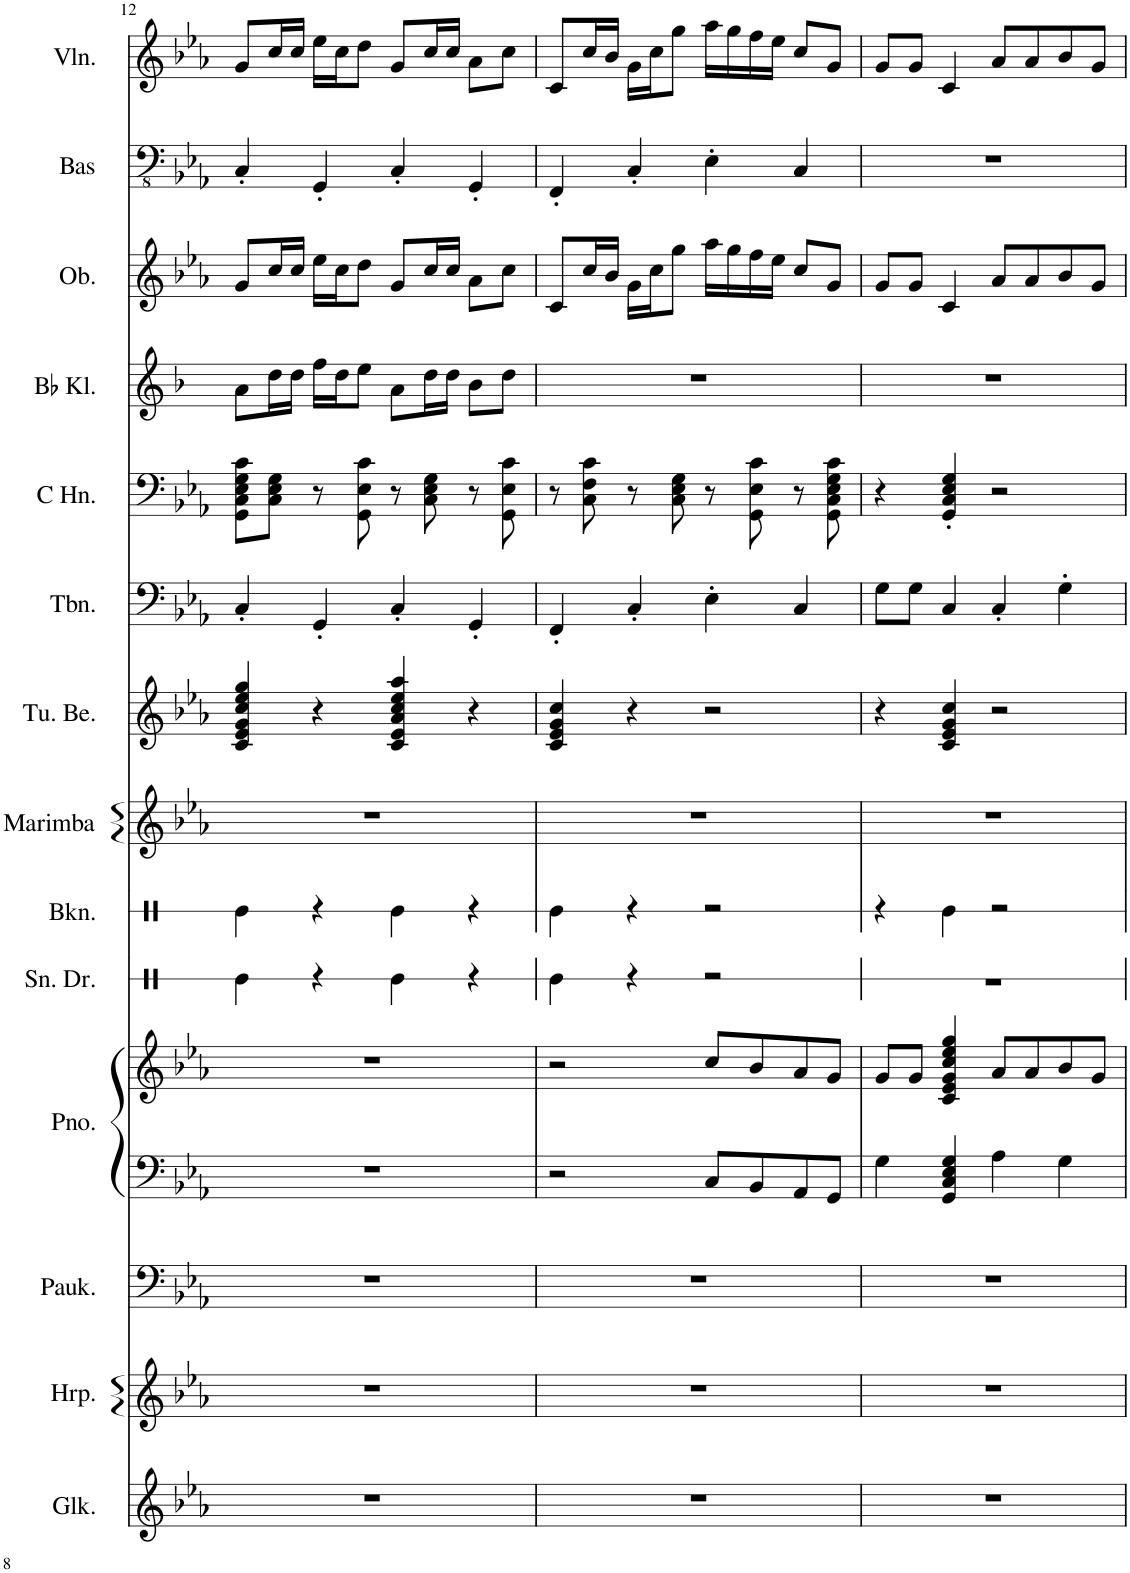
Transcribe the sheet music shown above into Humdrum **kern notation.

**kern	**kern	**kern	**kern	**kern	**kern	**kern	**kern	**kern	**kern	**kern	**kern	**kern	**kern	**kern
*part14	*part13	*part12	*part11	*part11	*part10	*part9	*part8	*part7	*part6	*part5	*part4	*part3	*part2	*part1
*staff15	*staff14	*staff13	*staff12	*staff11	*staff10	*staff9	*staff8	*staff7	*staff6	*staff5	*staff4	*staff3	*staff2	*staff1
*I"Klokkenspel	*I"Harp	*I"Pauken	*I"Piano	*	*I"Snare drum	*I"Bekken	*I"Marimba	*I"Buisklokken	*I"Trombone	*I"Hoorn in C	*I"Klarinet in Bb	*I"Hobo	*I"Akoestische bas	*I"Violen
*	*I'Hrp.	*I'Pauk.	*I'Pno.	*	*I'Sn. Dr.	*I'Bkn.	*I'Marimba	*	*I'Tbn.	*	*	*	*I'Bas	*I'Vln.
!!LO:PB:g=z
*clefG2	*clefG2	*clefF4	*clefF4	*clefG2	*clefX	*clefX	*clefG2	*clefG2	*clefF4	*clefF4	*clefG2	*clefG2	*clefFv4	*clefG2
*Trd-14c-24	*	*	*	*	*	*	*	*	*	*Trd4c7	*Trd1c2	*	*	*
*k[b-e-a-]	*k[b-e-a-]	*k[b-e-a-]	*k[b-e-a-]	*k[b-e-a-]	*k[]	*k[]	*k[b-e-a-]	*k[b-e-a-]	*k[b-e-a-]	*k[b-e-a-]	*k[b-]	*k[b-e-a-]	*k[b-e-a-]	*k[b-e-a-]
*M4/4	*M4/4	*M4/4	*M4/4	*M4/4	*M4/4	*M4/4	*M4/4	*M4/4	*M4/4	*M4/4	*M4/4	*M4/4	*M4/4	*M4/4
=12	=12	=12	=12	=12	=12	=12	=12	=12	=12	=12	=12	=12	=12	=12
1r	1r	1r	1r	1r	4Re\	4Re\	1r	4c/ 4e-/ 4g/ 4cc/ 4ee-/ 4gg/	4C'/	8GG\ 8C\ 8E-\ 8G\ 8c\L	8a\L	8g/L	4CC'/	8g/L
.	.	.	.	.	.	.	.	.	.	8C\ 8E-\ 8G\J	16dd\L	16cc/L	.	16cc/L
.	.	.	.	.	.	.	.	.	.	.	16dd\JJ	16cc/JJ	.	16cc/JJ
.	.	.	.	.	4r	4r	.	4r	4GG'/	8r	16ff\LL	16ee-\LL	4GGG'/	16ee-\LL
.	.	.	.	.	.	.	.	.	.	.	16dd\J	16cc\J	.	16cc\J
.	.	.	.	.	.	.	.	.	.	8GG\ 8E-\ 8c\	8ee\J	8dd\J	.	8dd\J
.	.	.	.	.	4Re\	4Re\	.	4c/ 4e-/ 4a-/ 4cc/ 4ee-/ 4aa-/	4C'/	8r	8a\L	8g/L	4CC'/	8g/L
.	.	.	.	.	.	.	.	.	.	8C\ 8E-\ 8G\	16dd\L	16cc/L	.	16cc/L
.	.	.	.	.	.	.	.	.	.	.	16dd\JJ	16cc/JJ	.	16cc/JJ
.	.	.	.	.	4r	4r	.	4r	4GG'/	8r	8b-\L	8a-\L	4GGG'/	8a-\L
.	.	.	.	.	.	.	.	.	.	8GG\ 8E-\ 8c\	8dd\J	8cc\J	.	8cc\J
=13	=13	=13	=13	=13	=13	=13	=13	=13	=13	=13	=13	=13	=13	=13
1r	1r	1r	2r	2r	4Re\	4Re\	1r	4c/ 4e-/ 4g/ 4cc/	4FF'/	8r	1r	8c/L	4FFF'/	8c/L
.	.	.	.	.	.	.	.	.	.	8C\ 8F\ 8c\	.	16cc/L	.	16cc/L
.	.	.	.	.	.	.	.	.	.	.	.	16b-/JJ	.	16b-/JJ
.	.	.	.	.	4r	4r	.	4r	4C'/	8r	.	16g\LL	4CC'/	16g\LL
.	.	.	.	.	.	.	.	.	.	.	.	16cc\J	.	16cc\J
.	.	.	.	.	.	.	.	.	.	8C\ 8E-\ 8G\	.	8gg\J	.	8gg\J
.	.	.	8C/L	8cc/L	2r	2r	.	2r	4E-'\	8r	.	16aa-\LL	4EE-'\	16aa-\LL
.	.	.	.	.	.	.	.	.	.	.	.	16gg\	.	16gg\
.	.	.	8BB-/	8b-/	.	.	.	.	.	8GG\ 8E-\ 8c\	.	16ff\	.	16ff\
.	.	.	.	.	.	.	.	.	.	.	.	16ee-\JJ	.	16ee-\JJ
.	.	.	8AA-/	8a-/	.	.	.	.	4C/	8r	.	8cc/L	4CC/	8cc/L
.	.	.	8GG/J	8g/J	.	.	.	.	.	8GG\ 8C\ 8E-\ 8G\ 8c\	.	8g/J	.	8g/J
=14	=14	=14	=14	=14	=14	=14	=14	=14	=14	=14	=14	=14	=14	=14
1r	1r	1r	4G\	8g/L	1r	4r	1r	4r	8G\L	4r	1r	8g/L	1r	8g/L
.	.	.	.	8g/J	.	.	.	.	8G\J	.	.	8g/J	.	8g/J
.	.	.	4GG/ 4C/ 4E-/ 4G/	4c/ 4e-/ 4g/ 4cc/ 4ee-/ 4gg/	.	4Re\	.	4c/ 4e-/ 4g/ 4cc/	4C/	4GG/' 4C/' 4E-/' 4G/'	.	4c/	.	4c/
.	.	.	4A-\	8a-/L	.	2r	.	2r	4C'/	2r	.	8a-/L	.	8a-/L
.	.	.	.	8a-/	.	.	.	.	.	.	.	8a-/	.	8a-/
.	.	.	4G\	8b-/	.	.	.	.	4G'\	.	.	8b-/	.	8b-/
.	.	.	.	8g/J	.	.	.	.	.	.	.	8g/J	.	8g/J
=	=	=	=	=	=	=	=	=	=	=	=	=	=	=
*-	*-	*-	*-	*-	*-	*-	*-	*-	*-	*-	*-	*-	*-	*-
